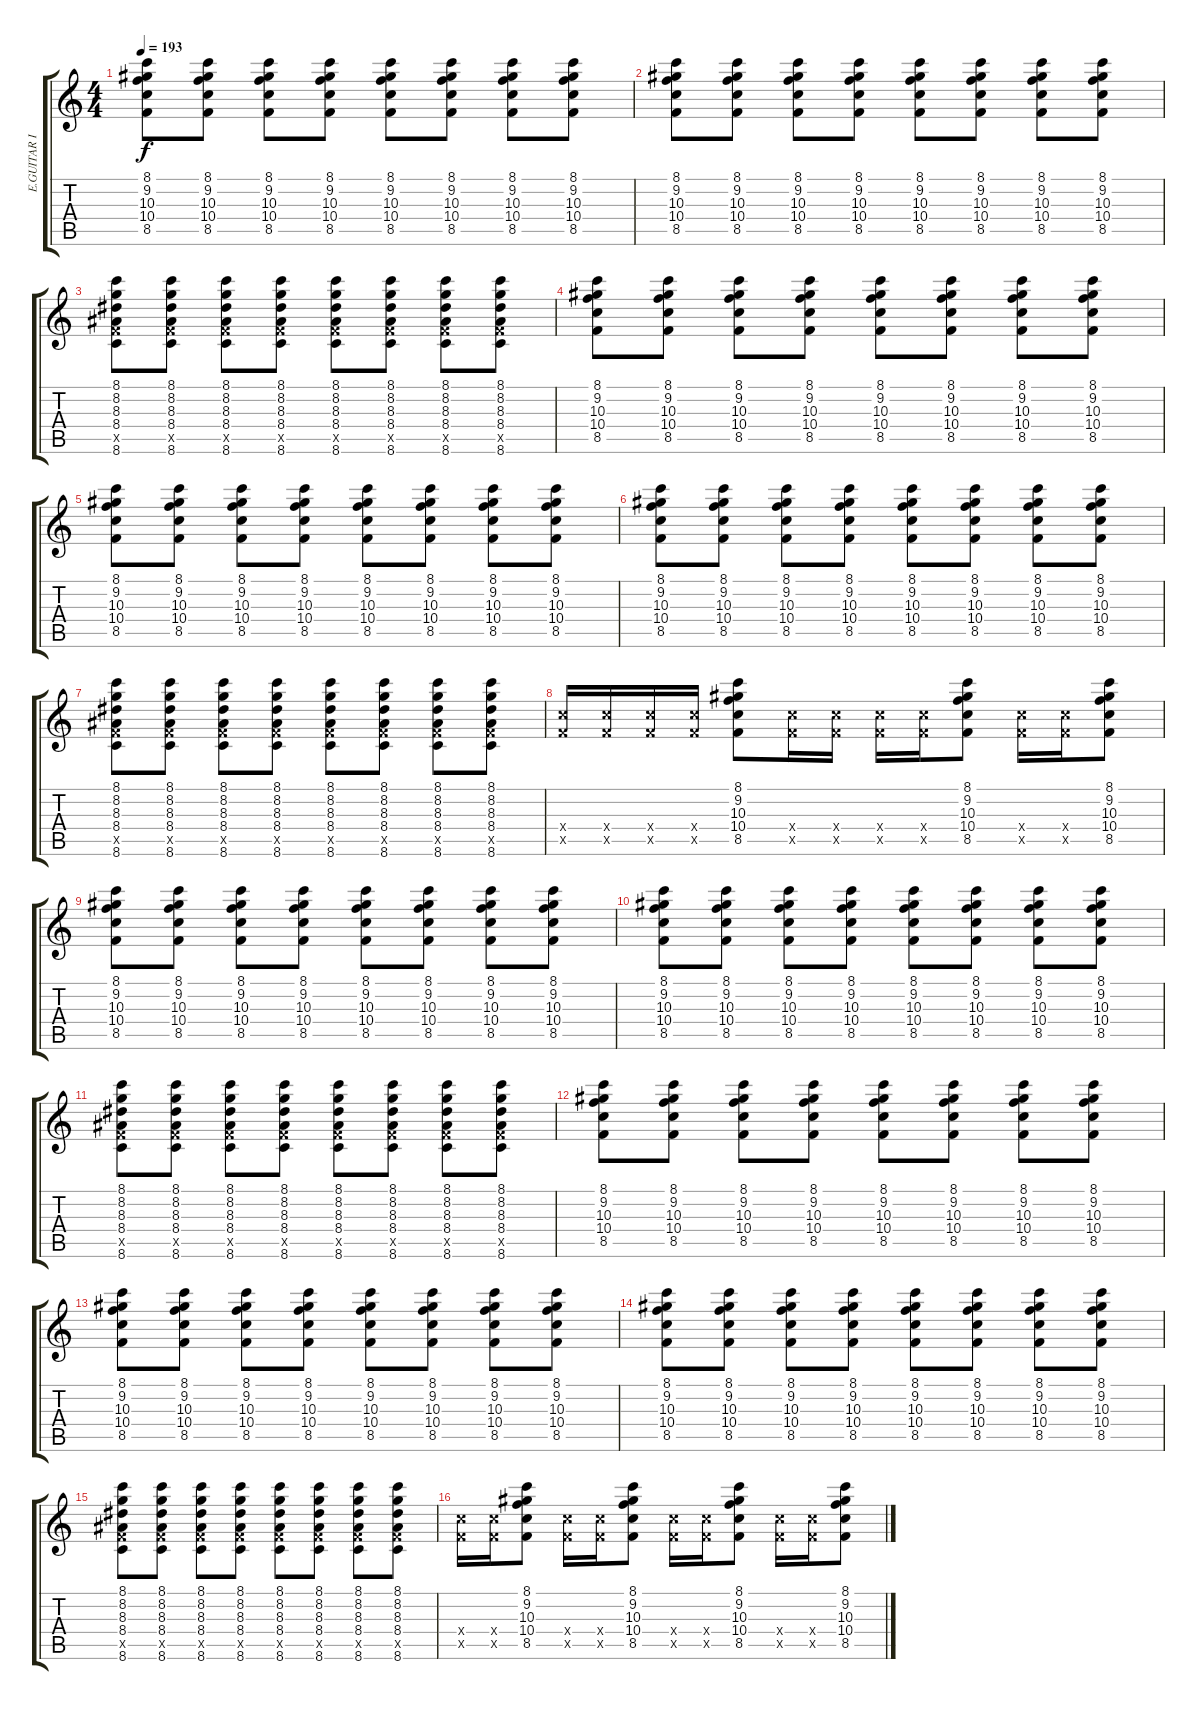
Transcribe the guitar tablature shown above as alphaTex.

\track ("E.GUITAR II - Sugawara" "E.GUITAR I") {instrument electricguitarclean}
\staff {score tabs}
\tuning (E4 B3 G3 D3 A2 E2) {hide}
\ts (4 4)
\tempo 193
\clef g2
\ks c
(8.1 9.2 10.3 10.4 8.5).8{dy f} (8.1 9.2 10.3 10.4 8.5).8 (8.1 9.2 10.3 10.4 8.5).8 (8.1 9.2 10.3 10.4 8.5).8 (8.1 9.2 10.3 10.4 8.5).8 (8.1 9.2 10.3 10.4 8.5).8 (8.1 9.2 10.3 10.4 8.5).8 (8.1 9.2 10.3 10.4 8.5).8 |
(8.1 9.2 10.3 10.4 8.5).8 (8.1 9.2 10.3 10.4 8.5).8 (8.1 9.2 10.3 10.4 8.5).8 (8.1 9.2 10.3 10.4 8.5).8 (8.1 9.2 10.3 10.4 8.5).8 (8.1 9.2 10.3 10.4 8.5).8 (8.1 9.2 10.3 10.4 8.5).8 (8.1 9.2 10.3 10.4 8.5).8 |
(8.1 8.2 8.3 8.4 8.5{x} 8.6).8 (8.1 8.2 8.3 8.4 8.5{x} 8.6).8 (8.1 8.2 8.3 8.4 8.5{x} 8.6).8 (8.1 8.2 8.3 8.4 8.5{x} 8.6).8 (8.1 8.2 8.3 8.4 8.5{x} 8.6).8 (8.1 8.2 8.3 8.4 8.5{x} 8.6).8 (8.1 8.2 8.3 8.4 8.5{x} 8.6).8 (8.1 8.2 8.3 8.4 8.5{x} 8.6).8 |
(8.1 9.2 10.3 10.4 8.5).8 (8.1 9.2 10.3 10.4 8.5).8 (8.1 9.2 10.3 10.4 8.5).8 (8.1 9.2 10.3 10.4 8.5).8 (8.1 9.2 10.3 10.4 8.5).8 (8.1 9.2 10.3 10.4 8.5).8 (8.1 9.2 10.3 10.4 8.5).8 (8.1 9.2 10.3 10.4 8.5).8 |
(8.1 9.2 10.3 10.4 8.5).8 (8.1 9.2 10.3 10.4 8.5).8 (8.1 9.2 10.3 10.4 8.5).8 (8.1 9.2 10.3 10.4 8.5).8 (8.1 9.2 10.3 10.4 8.5).8 (8.1 9.2 10.3 10.4 8.5).8 (8.1 9.2 10.3 10.4 8.5).8 (8.1 9.2 10.3 10.4 8.5).8 |
(8.1 9.2 10.3 10.4 8.5).8 (8.1 9.2 10.3 10.4 8.5).8 (8.1 9.2 10.3 10.4 8.5).8 (8.1 9.2 10.3 10.4 8.5).8 (8.1 9.2 10.3 10.4 8.5).8 (8.1 9.2 10.3 10.4 8.5).8 (8.1 9.2 10.3 10.4 8.5).8 (8.1 9.2 10.3 10.4 8.5).8 |
(8.1 8.2 8.3 8.4 8.5{x} 8.6).8 (8.1 8.2 8.3 8.4 8.5{x} 8.6).8 (8.1 8.2 8.3 8.4 8.5{x} 8.6).8 (8.1 8.2 8.3 8.4 8.5{x} 8.6).8 (8.1 8.2 8.3 8.4 8.5{x} 8.6).8 (8.1 8.2 8.3 8.4 8.5{x} 8.6).8 (8.1 8.2 8.3 8.4 8.5{x} 8.6).8 (8.1 8.2 8.3 8.4 8.5{x} 8.6).8 |
(10.4{x} 8.5{x}).16 (10.4{x} 8.5{x}).16 (10.4{x} 8.5{x}).16 (10.4{x} 8.5{x}).16 (8.1 9.2 10.3 10.4 8.5).8 (10.4{x} 8.5{x}).16 (10.4{x} 8.5{x}).16 (10.4{x} 8.5{x}).16 (10.4{x} 8.5{x}).16 (8.1 9.2 10.3 10.4 8.5).8 (10.4{x} 8.5{x}).16 (10.4{x} 8.5{x}).16 (8.1 9.2 10.3 10.4 8.5).8 |
(8.1 9.2 10.3 10.4 8.5).8 (8.1 9.2 10.3 10.4 8.5).8 (8.1 9.2 10.3 10.4 8.5).8 (8.1 9.2 10.3 10.4 8.5).8 (8.1 9.2 10.3 10.4 8.5).8 (8.1 9.2 10.3 10.4 8.5).8 (8.1 9.2 10.3 10.4 8.5).8 (8.1 9.2 10.3 10.4 8.5).8 |
(8.1 9.2 10.3 10.4 8.5).8 (8.1 9.2 10.3 10.4 8.5).8 (8.1 9.2 10.3 10.4 8.5).8 (8.1 9.2 10.3 10.4 8.5).8 (8.1 9.2 10.3 10.4 8.5).8 (8.1 9.2 10.3 10.4 8.5).8 (8.1 9.2 10.3 10.4 8.5).8 (8.1 9.2 10.3 10.4 8.5).8 |
(8.1 8.2 8.3 8.4 8.5{x} 8.6).8 (8.1 8.2 8.3 8.4 8.5{x} 8.6).8 (8.1 8.2 8.3 8.4 8.5{x} 8.6).8 (8.1 8.2 8.3 8.4 8.5{x} 8.6).8 (8.1 8.2 8.3 8.4 8.5{x} 8.6).8 (8.1 8.2 8.3 8.4 8.5{x} 8.6).8 (8.1 8.2 8.3 8.4 8.5{x} 8.6).8 (8.1 8.2 8.3 8.4 8.5{x} 8.6).8 |
(8.1 9.2 10.3 10.4 8.5).8 (8.1 9.2 10.3 10.4 8.5).8 (8.1 9.2 10.3 10.4 8.5).8 (8.1 9.2 10.3 10.4 8.5).8 (8.1 9.2 10.3 10.4 8.5).8 (8.1 9.2 10.3 10.4 8.5).8 (8.1 9.2 10.3 10.4 8.5).8 (8.1 9.2 10.3 10.4 8.5).8 |
(8.1 9.2 10.3 10.4 8.5).8 (8.1 9.2 10.3 10.4 8.5).8 (8.1 9.2 10.3 10.4 8.5).8 (8.1 9.2 10.3 10.4 8.5).8 (8.1 9.2 10.3 10.4 8.5).8 (8.1 9.2 10.3 10.4 8.5).8 (8.1 9.2 10.3 10.4 8.5).8 (8.1 9.2 10.3 10.4 8.5).8 |
(8.1 9.2 10.3 10.4 8.5).8 (8.1 9.2 10.3 10.4 8.5).8 (8.1 9.2 10.3 10.4 8.5).8 (8.1 9.2 10.3 10.4 8.5).8 (8.1 9.2 10.3 10.4 8.5).8 (8.1 9.2 10.3 10.4 8.5).8 (8.1 9.2 10.3 10.4 8.5).8 (8.1 9.2 10.3 10.4 8.5).8 |
(8.1 8.2 8.3 8.4 8.5{x} 8.6).8 (8.1 8.2 8.3 8.4 8.5{x} 8.6).8 (8.1 8.2 8.3 8.4 8.5{x} 8.6).8 (8.1 8.2 8.3 8.4 8.5{x} 8.6).8 (8.1 8.2 8.3 8.4 8.5{x} 8.6).8 (8.1 8.2 8.3 8.4 8.5{x} 8.6).8 (8.1 8.2 8.3 8.4 8.5{x} 8.6).8 (8.1 8.2 8.3 8.4 8.5{x} 8.6).8 |
(10.4{x} 8.5{x}).16 (10.4{x} 8.5{x}).16 (8.1 9.2 10.3 10.4 8.5).8 (10.4{x} 8.5{x}).16 (10.4{x} 8.5{x}).16 (8.1 9.2 10.3 10.4 8.5).8 (10.4{x} 8.5{x}).16 (10.4{x} 8.5{x}).16 (8.1 9.2 10.3 10.4 8.5).8 (10.4{x} 8.5{x}).16 (10.4{x} 8.5{x}).16 (8.1 9.2 10.3 10.4 8.5).8
